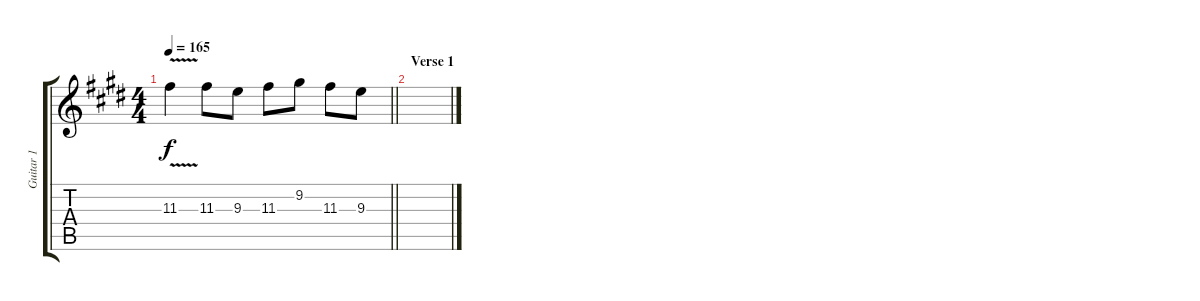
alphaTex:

\track ("Guitar 1" "Guitar 1") {instrument overdrivenguitar}
\staff {score tabs}
\tuning (E4 B3 G3 D3 A2 E2) {hide}
\ts (4 4)
\tempo 165
\clef g2
\barLineRight lightlight
\ks e
11.3{v}.4{dy f} 11.3.8 9.3.8 11.3.8 9.2.8 11.3.8 9.3.8 |
\section ("" "Verse 1")
